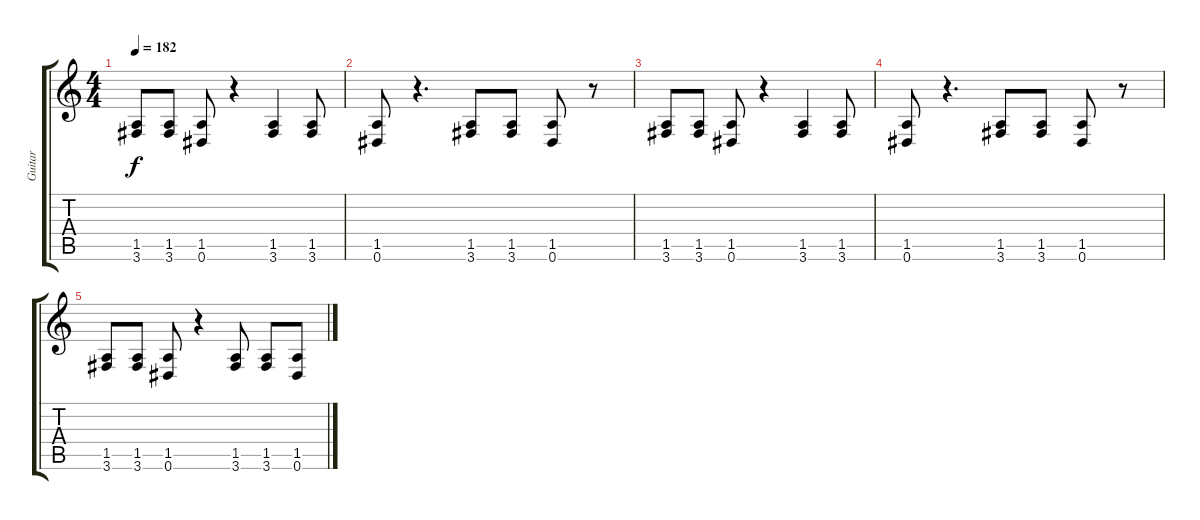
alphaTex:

\track ("Guitar" "Guitar") {instrument distortionguitar}
\staff {score tabs}
\tuning (Eb4 Bb3 Gb3 Db3 Ab2 Eb2) {hide}
\ts (4 4)
\tempo 182
\clef g2
\ks c
(1.5 3.6).8{dy f} (1.5 3.6).8 (1.5 0.6).8 r.4 (1.5 3.6).4 (1.5 3.6).8 |
(1.5 0.6).8 r.4{d} (1.5 3.6).8 (1.5 3.6).8 (1.5 0.6).8 r.8 |
(1.5 3.6).8 (1.5 3.6).8 (1.5 0.6).8 r.4 (1.5 3.6).4 (1.5 3.6).8 |
(1.5 0.6).8 r.4{d} (1.5 3.6).8 (1.5 3.6).8 (1.5 0.6).8 r.8 |
(1.5 3.6).8 (1.5 3.6).8 (1.5 0.6).8 r.4 (1.5 3.6).8 (1.5 3.6).8 (1.5 0.6).8
